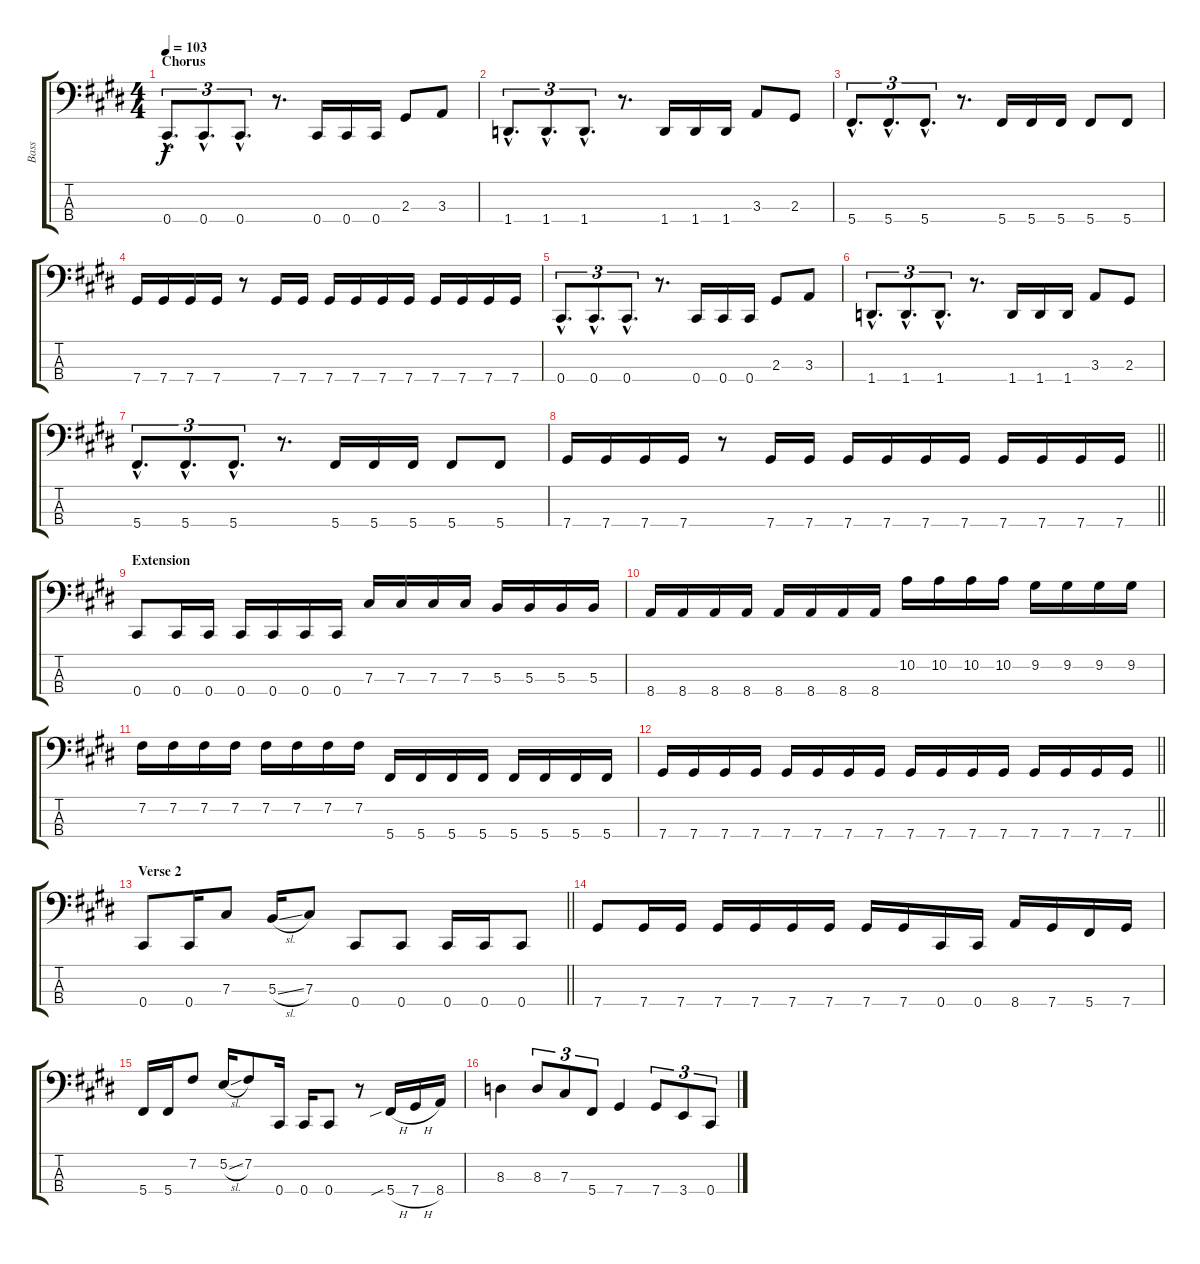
\track ("Bass" "Bass") {instrument electricbasspick}
\staff {score tabs}
\tuning (E2 B1 Gb1 Db1) {hide}
\ts (4 4)
\section ("" "Chorus")
\tempo 103
\clef f4
\ks c#minor
0.4{hac}.8{d tu (3 2) dy f} 0.4{hac}.8{d tu (3 2)} 0.4{hac}.8{d tu (3 2)} r.8{d} 0.4.16 0.4.16 0.4.16 2.3.8 3.3.8 |
1.4{hac}.8{d tu (3 2)} 1.4{hac}.8{d tu (3 2)} 1.4{hac}.8{d tu (3 2)} r.8{d} 1.4.16 1.4.16 1.4.16 3.3.8 2.3.8 |
5.4{hac}.8{d tu (3 2)} 5.4{hac}.8{d tu (3 2)} 5.4{hac}.8{d tu (3 2)} r.8{d} 5.4.16 5.4.16 5.4.16 5.4.8 5.4.8 |
7.4.16 7.4.16 7.4.16 7.4.16 r.8 7.4.16 7.4.16 7.4.16 7.4.16 7.4.16 7.4.16 7.4.16 7.4.16 7.4.16 7.4.16 |
0.4{hac}.8{d tu (3 2)} 0.4{hac}.8{d tu (3 2)} 0.4{hac}.8{d tu (3 2)} r.8{d} 0.4.16 0.4.16 0.4.16 2.3.8 3.3.8 |
1.4{hac}.8{d tu (3 2)} 1.4{hac}.8{d tu (3 2)} 1.4{hac}.8{d tu (3 2)} r.8{d} 1.4.16 1.4.16 1.4.16 3.3.8 2.3.8 |
5.4{hac}.8{d tu (3 2)} 5.4{hac}.8{d tu (3 2)} 5.4{hac}.8{d tu (3 2)} r.8{d} 5.4.16 5.4.16 5.4.16 5.4.8 5.4.8 |
\barLineRight lightlight
7.4.16 7.4.16 7.4.16 7.4.16 r.8 7.4.16 7.4.16 7.4.16 7.4.16 7.4.16 7.4.16 7.4.16 7.4.16 7.4.16 7.4.16 |
\section ("" "Extension")
0.4.8 0.4.16 0.4.16 0.4.16 0.4.16 0.4.16 0.4.16 7.3.16 7.3.16 7.3.16 7.3.16 5.3.16 5.3.16 5.3.16 5.3.16 |
8.4.16 8.4.16 8.4.16 8.4.16 8.4.16 8.4.16 8.4.16 8.4.16 10.2.16 10.2.16 10.2.16 10.2.16 9.2.16 9.2.16 9.2.16 9.2.16 |
7.2.16 7.2.16 7.2.16 7.2.16 7.2.16 7.2.16 7.2.16 7.2.16 5.4.16 5.4.16 5.4.16 5.4.16 5.4.16 5.4.16 5.4.16 5.4.16 |
\barLineRight lightlight
7.4.16 7.4.16 7.4.16 7.4.16 7.4.16 7.4.16 7.4.16 7.4.16 7.4.16 7.4.16 7.4.16 7.4.16 7.4.16 7.4.16 7.4.16 7.4.16 |
\section ("" "Verse 2")
\barLineRight lightlight
0.4.8 0.4.16 7.3.8 5.3{sl}.16 7.3.8 0.4.8 0.4.8 0.4.16 0.4.16 0.4.8 |
7.4.8 7.4.16 7.4.16 7.4.16 7.4.16 7.4.16 7.4.16 7.4.16 7.4.16 0.4.16 0.4.16 8.4.16 7.4.16 5.4.16 7.4.16 |
5.4.16 5.4.16 7.2.8 5.2{sl}.16 7.2.8 0.4.16 0.4.16 0.4.8 r.8 5.4{sib h}.16 7.4{h}.16 8.4.16 |
8.3.4 8.3.8{tu (3 2)} 7.3.8{tu (3 2)} 5.4.8{tu (3 2)} 7.4.4 7.4.8{tu (3 2)} 3.4.8{tu (3 2)} 0.4.8{tu (3 2)}
